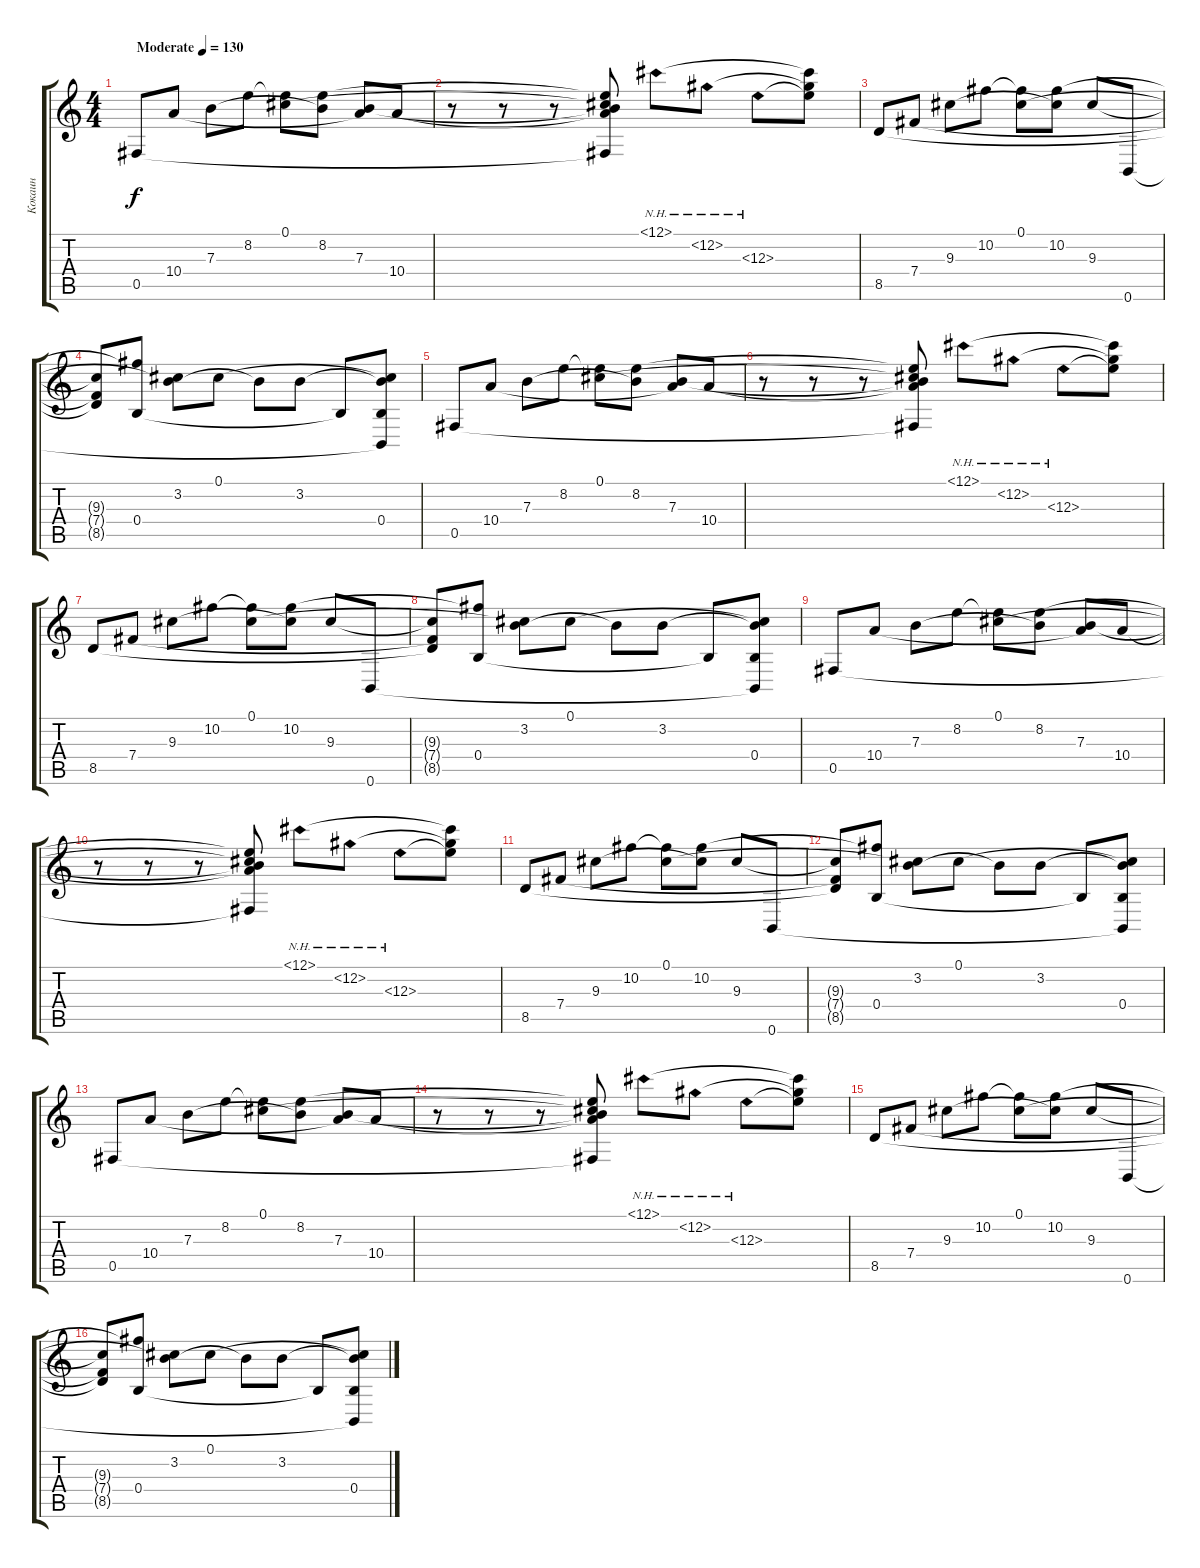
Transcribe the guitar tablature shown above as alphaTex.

\track ("Кокаин" "Кокаин") {instrument acousticguitarsteel}
\staff {score tabs}
\tuning (Db4 Ab3 E3 B2 Gb2 B1) {hide}
\ts (4 4)
\tempo (130 "Moderate")
\clef g2
\ks c
0.5.8{dy f instrument acousticguitarsteel} 10.4.8 7.3.8 8.2.8 (0.1 8.2{t}).8 (8.2 7.3{t}).8 (7.3 10.4{t}).8 10.4.8 |
r.8 r.8 r.8 (0.1{t} 8.2{t} 7.3{t} 10.4{t} 0.5{t}).8 12.1{nh}.8 12.2{nh}.8 12.3{nh}.8 (12.1{t} 12.2{t} 12.3{t}).8 |
8.5.8 7.4.8 9.3.8 10.2.8 (0.1 10.2{t}).8 (10.2 9.3{t}).8 9.3.8 0.6.8 |
(9.3{t} 7.4{t} 8.5{t}).8 (10.2{t} 0.4).8 (0.1{t} 3.2).8 0.1.8 3.2{t}.8 3.2.8 0.4{t}.8 (0.1{t} 3.2{t} 0.4 0.6{t}).8 |
0.5.8 10.4.8 7.3.8 8.2.8 (0.1 8.2{t}).8 (8.2 7.3{t}).8 (7.3 10.4{t}).8 10.4.8 |
r.8 r.8 r.8 (0.1{t} 8.2{t} 7.3{t} 10.4{t} 0.5{t}).8 12.1{nh}.8 12.2{nh}.8 12.3{nh}.8 (12.1{t} 12.2{t} 12.3{t}).8 |
8.5.8 7.4.8 9.3.8 10.2.8 (0.1 10.2{t}).8 (10.2 9.3{t}).8 9.3.8 0.6.8 |
(9.3{t} 7.4{t} 8.5{t}).8 (10.2{t} 0.4).8 (0.1{t} 3.2).8 0.1.8 3.2{t}.8 3.2.8 0.4{t}.8 (0.1{t} 3.2{t} 0.4 0.6{t}).8 |
0.5.8 10.4.8 7.3.8 8.2.8 (0.1 8.2{t}).8 (8.2 7.3{t}).8 (7.3 10.4{t}).8 10.4.8 |
r.8 r.8 r.8 (0.1{t} 8.2{t} 7.3{t} 10.4{t} 0.5{t}).8 12.1{nh}.8 12.2{nh}.8 12.3{nh}.8 (12.1{t} 12.2{t} 12.3{t}).8 |
8.5.8 7.4.8 9.3.8 10.2.8 (0.1 10.2{t}).8 (10.2 9.3{t}).8 9.3.8 0.6.8 |
(9.3{t} 7.4{t} 8.5{t}).8 (10.2{t} 0.4).8 (0.1{t} 3.2).8 0.1.8 3.2{t}.8 3.2.8 0.4{t}.8 (0.1{t} 3.2{t} 0.4 0.6{t}).8 |
0.5.8 10.4.8 7.3.8 8.2.8 (0.1 8.2{t}).8 (8.2 7.3{t}).8 (7.3 10.4{t}).8 10.4.8 |
r.8 r.8 r.8 (0.1{t} 8.2{t} 7.3{t} 10.4{t} 0.5{t}).8 12.1{nh}.8 12.2{nh}.8 12.3{nh}.8 (12.1{t} 12.2{t} 12.3{t}).8 |
8.5.8 7.4.8 9.3.8 10.2.8 (0.1 10.2{t}).8 (10.2 9.3{t}).8 9.3.8 0.6.8 |
(9.3{t} 7.4{t} 8.5{t}).8 (10.2{t} 0.4).8 (0.1{t} 3.2).8 0.1.8 3.2{t}.8 3.2.8 0.4{t}.8 (0.1{t} 3.2{t} 0.4 0.6{t}).8
